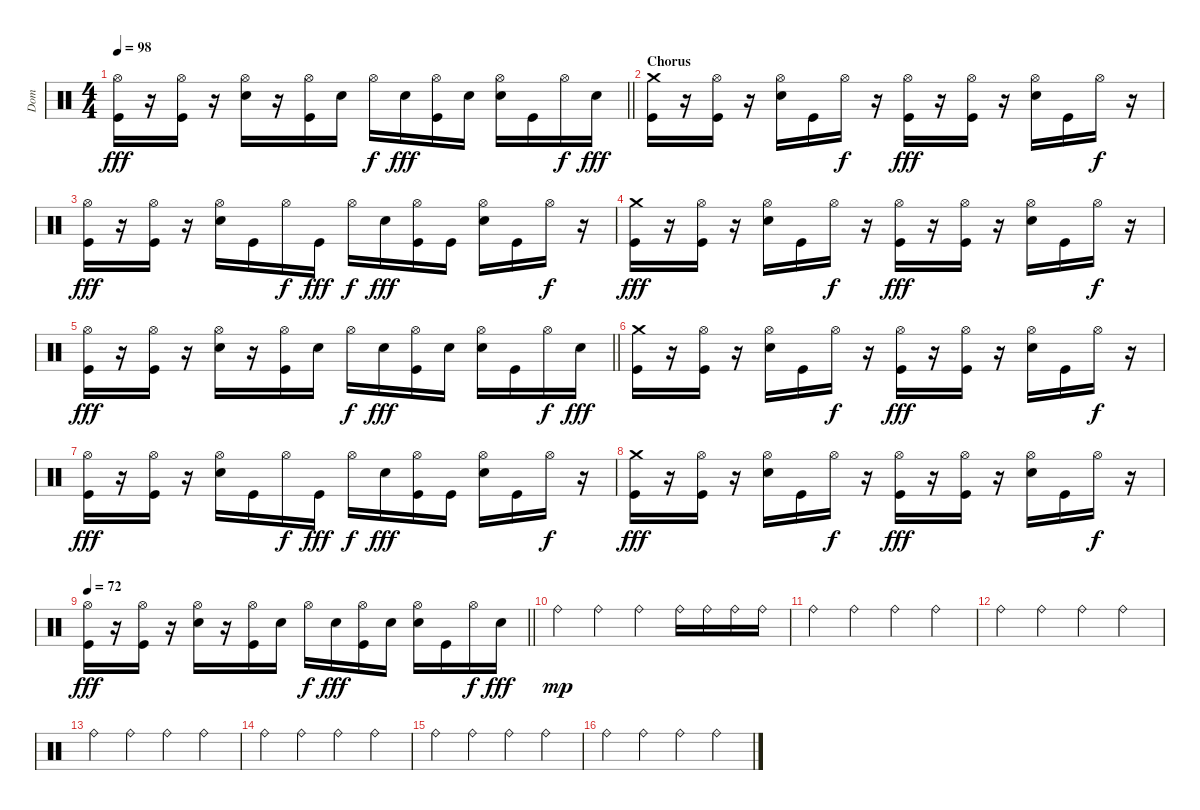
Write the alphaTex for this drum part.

\track ("Dom" "Dom") {instrument percussion}
\staff {score}
\articulation defaults
\ts (4 4)
\tempo 98
\clef neutral
\barLineRight lightlight
\ks c
("Hi-Hat (open)" "Kick (hit)").16{dy fff} r.16 ("Hi-Hat (open)" "Kick (hit)").16 r.16 ("Hi-Hat (open)" "Electric Snare (hit)").16 r.16 ("Hi-Hat (open)" "Kick (hit)").16 "Electric Snare (hit)".16 "Hi-Hat (open)".16{dy f} "Electric Snare (hit)".16{dy fff} ("Hi-Hat (open)" "Kick (hit)").16 "Electric Snare (hit)".16 ("Hi-Hat (open)" "Electric Snare (hit)").16 "Kick (hit)".16 "Hi-Hat (open)".16{dy f} "Electric Snare (hit)".16{dy fff} |
\section ("" "Chorus")
("Crash medium (hit)" "Kick (hit)").16 r.16 ("Hi-Hat (open)" "Kick (hit)").16 r.16 ("Hi-Hat (open)" "Electric Snare (hit)").16 "Kick (hit)".16 "Hi-Hat (open)".16{dy f} r.16 ("Hi-Hat (open)" "Kick (hit)").16{dy fff} r.16 ("Hi-Hat (open)" "Kick (hit)").16 r.16 ("Hi-Hat (open)" "Electric Snare (hit)").16 "Kick (hit)".16 "Hi-Hat (open)".16{dy f} r.16 |
("Hi-Hat (open)" "Kick (hit)").16{dy fff} r.16 ("Hi-Hat (open)" "Kick (hit)").16 r.16 ("Hi-Hat (open)" "Electric Snare (hit)").16 "Kick (hit)".16 "Hi-Hat (open)".16{dy f} "Kick (hit)".16{dy fff} "Hi-Hat (open)".16{dy f} "Electric Snare (hit)".16{dy fff} ("Hi-Hat (open)" "Kick (hit)").16 "Kick (hit)".16 ("Hi-Hat (open)" "Electric Snare (hit)").16 "Kick (hit)".16 "Hi-Hat (open)".16{dy f} r.16 |
("Crash medium (hit)" "Kick (hit)").16{dy fff} r.16 ("Hi-Hat (open)" "Kick (hit)").16 r.16 ("Hi-Hat (open)" "Electric Snare (hit)").16 "Kick (hit)".16 "Hi-Hat (open)".16{dy f} r.16 ("Hi-Hat (open)" "Kick (hit)").16{dy fff} r.16 ("Hi-Hat (open)" "Kick (hit)").16 r.16 ("Hi-Hat (open)" "Electric Snare (hit)").16 "Kick (hit)".16 "Hi-Hat (open)".16{dy f} r.16 |
\barLineRight lightlight
("Hi-Hat (open)" "Kick (hit)").16{dy fff} r.16 ("Hi-Hat (open)" "Kick (hit)").16 r.16 ("Hi-Hat (open)" "Electric Snare (hit)").16 r.16 ("Hi-Hat (open)" "Kick (hit)").16 "Electric Snare (hit)".16 "Hi-Hat (open)".16{dy f} "Electric Snare (hit)".16{dy fff} ("Hi-Hat (open)" "Kick (hit)").16 "Electric Snare (hit)".16 ("Hi-Hat (open)" "Electric Snare (hit)").16 "Kick (hit)".16 "Hi-Hat (open)".16{dy f} "Electric Snare (hit)".16{dy fff} |
("Crash medium (hit)" "Kick (hit)").16 r.16 ("Hi-Hat (open)" "Kick (hit)").16 r.16 ("Hi-Hat (open)" "Electric Snare (hit)").16 "Kick (hit)".16 "Hi-Hat (open)".16{dy f} r.16 ("Hi-Hat (open)" "Kick (hit)").16{dy fff} r.16 ("Hi-Hat (open)" "Kick (hit)").16 r.16 ("Hi-Hat (open)" "Electric Snare (hit)").16 "Kick (hit)".16 "Hi-Hat (open)".16{dy f} r.16 |
("Hi-Hat (open)" "Kick (hit)").16{dy fff} r.16 ("Hi-Hat (open)" "Kick (hit)").16 r.16 ("Hi-Hat (open)" "Electric Snare (hit)").16 "Kick (hit)".16 "Hi-Hat (open)".16{dy f} "Kick (hit)".16{dy fff} "Hi-Hat (open)".16{dy f} "Electric Snare (hit)".16{dy fff} ("Hi-Hat (open)" "Kick (hit)").16 "Kick (hit)".16 ("Hi-Hat (open)" "Electric Snare (hit)").16 "Kick (hit)".16 "Hi-Hat (open)".16{dy f} r.16 |
("Crash medium (hit)" "Kick (hit)").16{dy fff} r.16 ("Hi-Hat (open)" "Kick (hit)").16 r.16 ("Hi-Hat (open)" "Electric Snare (hit)").16 "Kick (hit)".16 "Hi-Hat (open)".16{dy f} r.16 ("Hi-Hat (open)" "Kick (hit)").16{dy fff} r.16 ("Hi-Hat (open)" "Kick (hit)").16 r.16 ("Hi-Hat (open)" "Electric Snare (hit)").16 "Kick (hit)".16 "Hi-Hat (open)".16{dy f} r.16 |
\tempo 72
\barLineRight lightlight
("Hi-Hat (open)" "Kick (hit)").16{dy fff} r.16 ("Hi-Hat (open)" "Kick (hit)").16 r.16 ("Hi-Hat (open)" "Electric Snare (hit)").16 r.16 ("Hi-Hat (open)" "Kick (hit)").16 "Electric Snare (hit)".16 "Hi-Hat (open)".16{dy f} "Electric Snare (hit)".16{dy fff} ("Hi-Hat (open)" "Kick (hit)").16 "Electric Snare (hit)".16 ("Hi-Hat (open)" "Electric Snare (hit)").16 "Kick (hit)".16 "Hi-Hat (open)".16{dy f} "Electric Snare (hit)".16{dy fff} |
"Ride (bell)".4{dy mp} "Ride (bell)".4 "Ride (bell)".4 "Ride (bell)".16 "Ride (bell)".16 "Ride (bell)".16 "Ride (bell)".16 |
"Ride (bell)".4 "Ride (bell)".4 "Ride (bell)".4 "Ride (bell)".4 |
"Ride (bell)".4 "Ride (bell)".4 "Ride (bell)".4 "Ride (bell)".4 |
"Ride (bell)".4 "Ride (bell)".4 "Ride (bell)".4 "Ride (bell)".4 |
"Ride (bell)".4 "Ride (bell)".4 "Ride (bell)".4 "Ride (bell)".4 |
"Ride (bell)".4 "Ride (bell)".4 "Ride (bell)".4 "Ride (bell)".4 |
"Ride (bell)".4 "Ride (bell)".4 "Ride (bell)".4 "Ride (bell)".4
